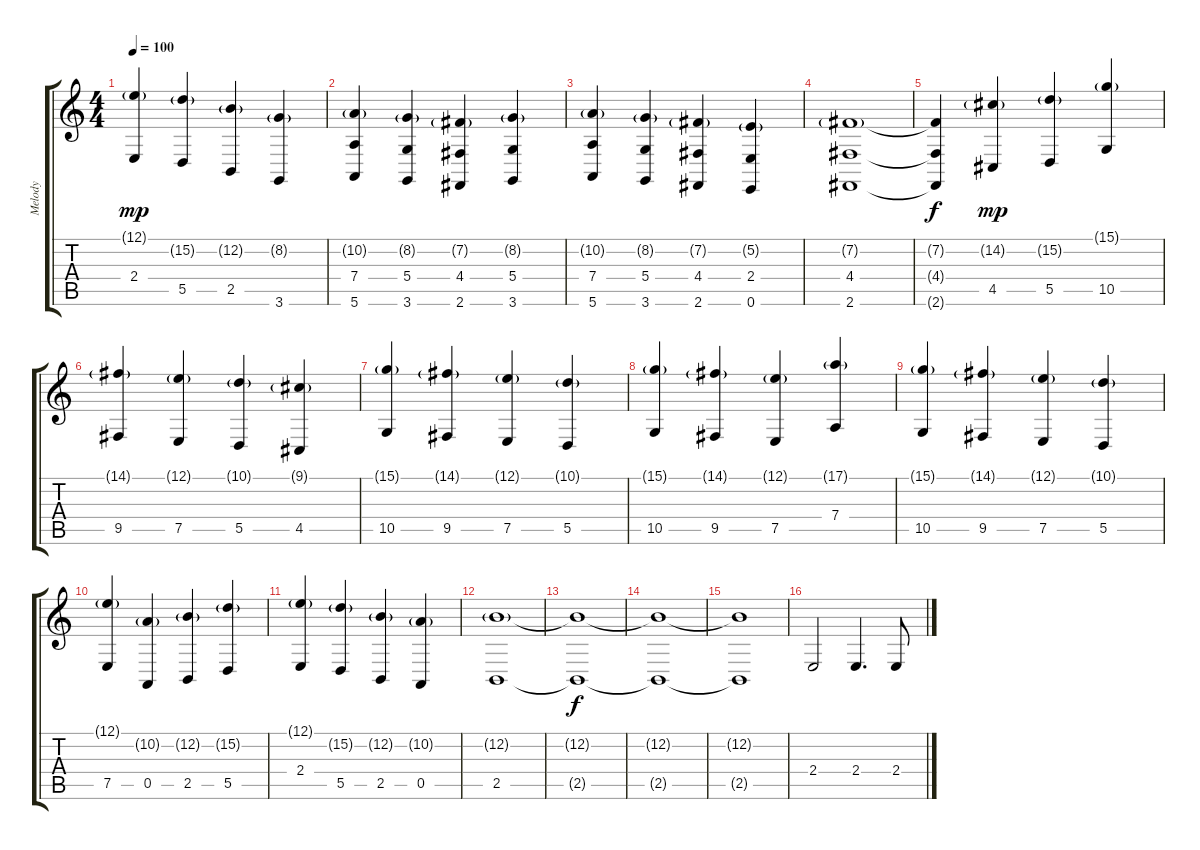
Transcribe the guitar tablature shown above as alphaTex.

\track ("Melody" "Melody") {instrument trumpet}
\staff {score tabs}
\tuning (E4 B3 G3 D3 A2 E2) {hide}
\ts (4 4)
\tempo 100
\clef g2
\ks c
(12.1{g} 2.4).4{dy mp} (15.2{g} 5.5).4 (12.2{g} 2.5).4 (8.2{g} 3.6).4 |
(10.2{g} 7.4 5.6).4 (8.2{g} 5.4 3.6).4 (7.2{g} 4.4 2.6).4 (8.2{g} 5.4 3.6).4 |
(10.2{g} 7.4 5.6).4 (8.2{g} 5.4 3.6).4 (7.2{g} 4.4 2.6).4 (5.2{g} 2.4 0.6).4 |
(7.2{g} 4.4 2.6).1 |
(7.2{t} 4.4{t} 2.6{t}).4{dy f} (14.2{g} 4.5).4{dy mp} (15.2{g} 5.5).4 (15.1{g} 10.5).4 |
(14.1{g} 9.5).4 (12.1{g} 7.5).4 (10.1{g} 5.5).4 (9.1{g} 4.5).4 |
(15.1{g} 10.5).4 (14.1{g} 9.5).4 (12.1{g} 7.5).4 (10.1{g} 5.5).4 |
(15.1{g} 10.5).4 (14.1{g} 9.5).4 (12.1{g} 7.5).4 (17.1{g} 7.4).4 |
(15.1{g} 10.5).4 (14.1{g} 9.5).4 (12.1{g} 7.5).4 (10.1{g} 5.5).4 |
(12.1{g} 7.5).4 (10.2{g} 0.5).4 (12.2{g} 2.5).4 (15.2{g} 5.5).4 |
(12.1{g} 2.4).4 (15.2{g} 5.5).4 (12.2{g} 2.5).4 (10.2{g} 0.5).4 |
(12.2{g} 2.5).1 |
(12.2{t} 2.5{t}).1{dy f} |
(12.2{t} 2.5{t}).1 |
(12.2{t} 2.5{t}).1 |
2.4.2 2.4.4{d} 2.4.8
